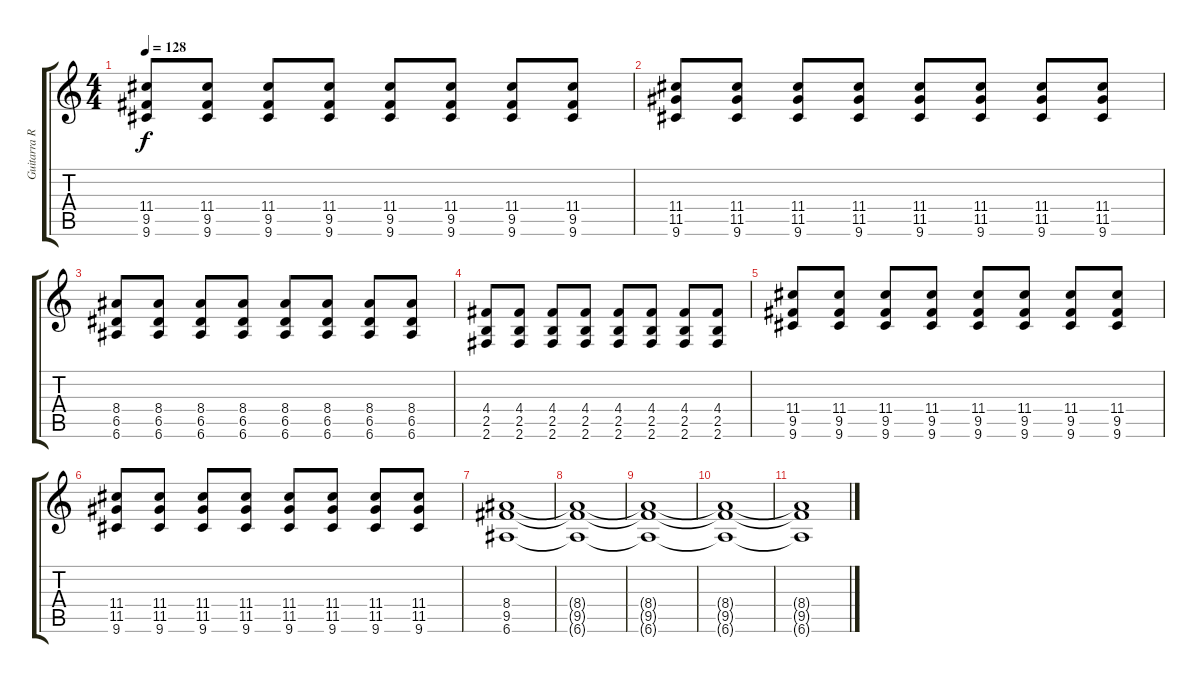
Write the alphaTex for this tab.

\track ("Guitarra Ritmica" "Guitarra R") {instrument overdrivenguitar}
\staff {score tabs}
\tuning (E4 B3 G3 D3 A2 E2) {hide}
\ts (4 4)
\tempo 128
\clef g2
\ks c
(11.4 9.5 9.6).8{dy f} (11.4 9.5 9.6).8 (11.4 9.5 9.6).8 (11.4 9.5 9.6).8 (11.4 9.5 9.6).8 (11.4 9.5 9.6).8 (11.4 9.5 9.6).8 (11.4 9.5 9.6).8 |
(11.4 11.5 9.6).8 (11.4 11.5 9.6).8 (11.4 11.5 9.6).8 (11.4 11.5 9.6).8 (11.4 11.5 9.6).8 (11.4 11.5 9.6).8 (11.4 11.5 9.6).8 (11.4 11.5 9.6).8 |
(8.4 6.5 6.6).8 (8.4 6.5 6.6).8 (8.4 6.5 6.6).8 (8.4 6.5 6.6).8 (8.4 6.5 6.6).8 (8.4 6.5 6.6).8 (8.4 6.5 6.6).8 (8.4 6.5 6.6).8 |
(4.4 2.5 2.6).8 (4.4 2.5 2.6).8 (4.4 2.5 2.6).8 (4.4 2.5 2.6).8 (4.4 2.5 2.6).8 (4.4 2.5 2.6).8 (4.4 2.5 2.6).8 (4.4 2.5 2.6).8 |
(11.4 9.5 9.6).8 (11.4 9.5 9.6).8 (11.4 9.5 9.6).8 (11.4 9.5 9.6).8 (11.4 9.5 9.6).8 (11.4 9.5 9.6).8 (11.4 9.5 9.6).8 (11.4 9.5 9.6).8 |
(11.4 11.5 9.6).8 (11.4 11.5 9.6).8 (11.4 11.5 9.6).8 (11.4 11.5 9.6).8 (11.4 11.5 9.6).8 (11.4 11.5 9.6).8 (11.4 11.5 9.6).8 (11.4 11.5 9.6).8 |
(8.4 9.5 6.6).1 |
(8.4{t} 9.5{t} 6.6{t}).1 |
(8.4{t} 9.5{t} 6.6{t}).1 |
(8.4{t} 9.5{t} 6.6{t}).1 |
(8.4{t} 9.5{t} 6.6{t}).1
